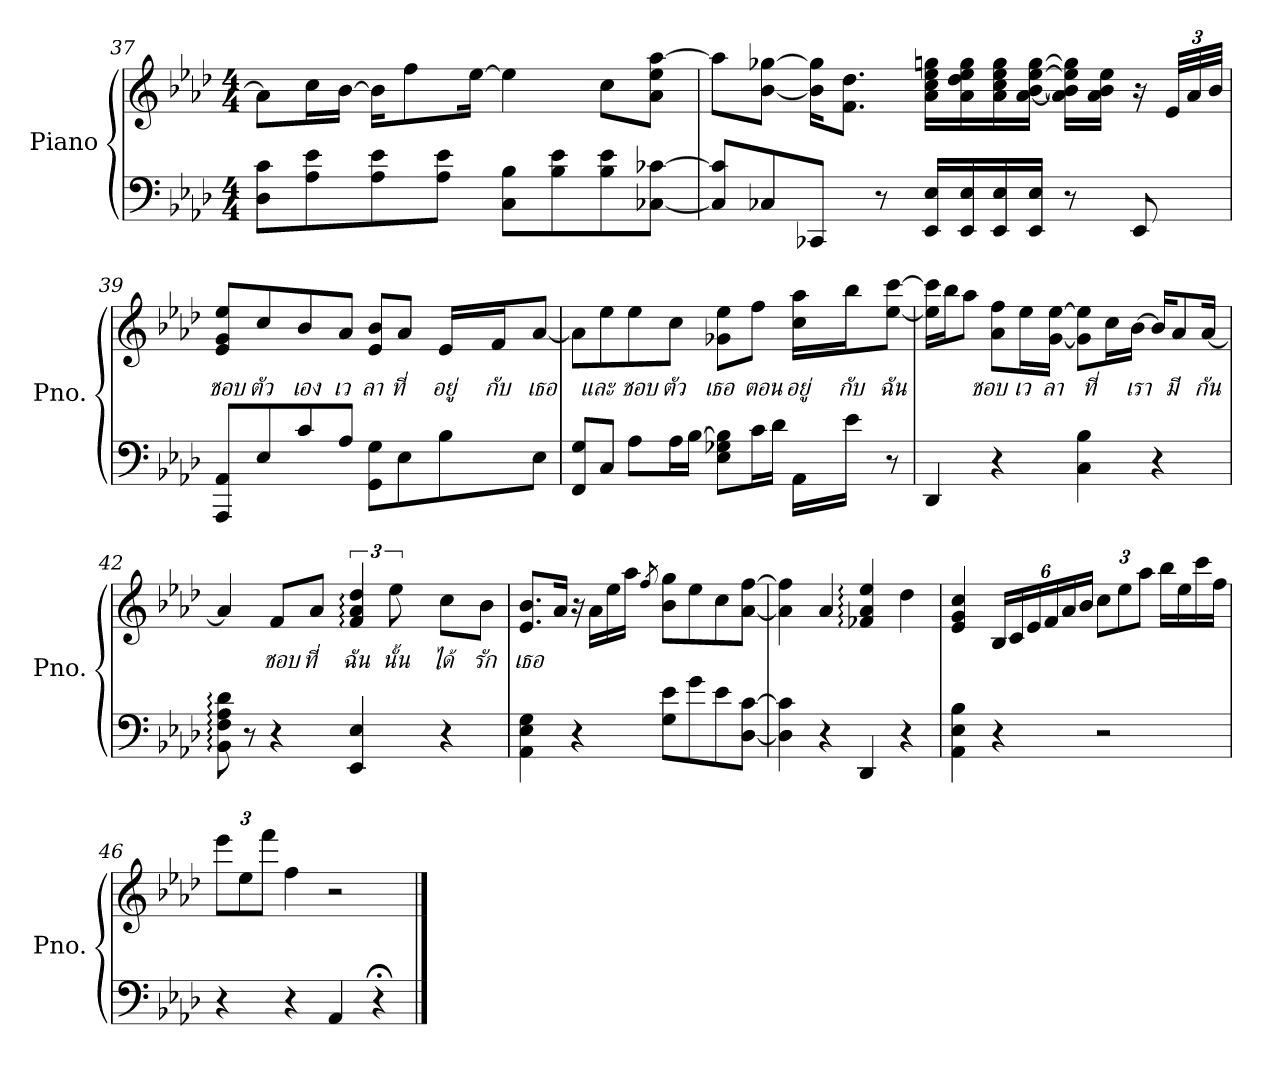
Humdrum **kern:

**kern	**kern	**text
*part1	*part1	*part1
*staff2	*staff1	*staff1
*I"Piano	*	*
*I'Pno.	*	*
*clefF4	*clefG2	*
*k[b-e-a-d-]	*k[b-e-a-d-]	*
*M4/4	*M4/4	*
=37	=37	=37
8D-\ 8c\L	8a-\L]	.
8A-\ 8e-\	16cc\L	.
.	[16b-\JJ	.
8A-\ 8e-\	16b-\KL]	.
.	8ff\	.
8A-\ 8e-\J	.	.
.	[16ee-\Jk	.
8C\ 8B-\L	4ee-\]	.
8B-\ 8e-\	.	.
8B-\ 8e-\	8cc\L	.
[8C-X\ [8c-X\J	8a-\ 8ee-\ [8aa-\J	.
!!LO:LB:g=z
=38	=38	=38
8C-/] 8c-/]L	8aa-\L]	.
8C-X/	[8b-\ [8gg-X\J	.
8CC-X/J	16b-\] 16gg-\]KL	.
.	8.f\ 8.dd-\J	.
8r	.	.
16EE-/ 16E-/LL	16a-\ 16cc\ 16ee-\ 16ggn\LL	.
16EE-/ 16E-/	16a-\ 16dd-\ 16ee-\ 16gg\	.
16EE-/ 16E-/	16a-\ 16cc\ 16ee-\ 16gg\	.
16EE-/ 16E-/JJ	[16a-\ [16b-\ [16ee-\ [16gg\JJ	.
8r	16a-\] 16b-\] 16ee-\] 16gg\]LL	.
.	16a-\ 16b-\ 16ee-\JJ	.
8EE-/	16r	.
*	*Xbrackettup	*
.	48e-/LLL	.
.	48a-/	.
.	48b-/JJJ	.
=39	=39	=39
!	!	!LO:LY:b
8AAA-/ 8AA-/L	8e-/ 8g/ 8ee-/L	ชอบ
!	!	!LO:LY:b
8E-/	8cc/	ตัว
!	!	!LO:LY:b
8c/	8b-/	เอง
!	!	!LO:LY:b
8A-/J	8a-/J	เว
!	!	!LO:LY:b
8GG\ 8G\L	8e-/ 8b-/L	ลา
!	!	!LO:LY:b
8E-\	8a-/J	ที่
!	!	!LO:LY:b
8B-\	16e-/LL	อยู่
!	!	!LO:LY:b
.	16f/J	กับ
!	!	!LO:LY:b
8E-\J	[8a-/J	เธอ
=40	=40	=40
8FF/ 8G/L	8a-\L]	.
!	!	!LO:LY:b
8C/J	8ee-\	และ
!	!	!LO:LY:b
8A-\L	8ee-\	ชอบ
!	!	!LO:LY:b
16A-\L	8cc\J	ตัว
[16B-\JJ	.	.
!	!	!LO:LY:b
8E-\ 8G-X\ 8B-\]L	8g-X\ 8ee-\L	เธอ
!	!	!LO:LY:b
16c\L	8ff\J	ตอน
16d-\JJ	.	.
!	!	!LO:LY:b
16AA-\LL	16cc\ 16aa-\LL	อยู่
!	!	!LO:LY:b
16e-\JJ	16bb-\J	กับ
!	!	!LO:LY:b
8r	[8ee-\ [8ccc\J	ฉัน
!!LO:LB:g=z
=41	=41	=41
4DD-/	16ee-\] 16ccc\]LL	.
.	16bb-\J	.
.	8aa-\J	.
!	!	!LO:LY:b
4r	8a-\ 8ff\L	ชอบ
!	!	!LO:LY:b
.	16ee-\L	เว
!	!	!LO:LY:b
.	[16g\ [16ee-\JJ	ลา
4C\ 4B-\	8g\] 8ee-\]L	.
!	!	!LO:LY:b
.	16cc\L	ที่
!	!	!LO:LY:b
.	[16b-\JJ	เรา
4r	16b-/KL]	.
!	!	!LO:LY:b
.	8a-/	มี
!	!	!LO:LY:b
.	[16a-/Jk	กัน
=42	=42	=42
8BB-\: 8F\: 8A-\: 8d-\:	4a-/]	.
8r	.	.
!	!	!LO:LY:b
4r	8f/L	ชอบ
!	!	!LO:LY:b
.	8a-/J	ที่
*	*brackettup	*
!	!	!LO:LY:b
4EE-/ 4E-/	6f/: 6a-/: 6dd-/:	ฉัน
!	!	!LO:LY:b
.	12ee-\	นั้น
!	!	!LO:LY:b
4r	8cc\L	ได้
!	!	!LO:LY:b
.	8b-\J	รัก
=43	=43	=43
!	!	!LO:LY:b
4AA-\ 4E-\ 4G\	8.e-/ 8.b-/L	เธอ
.	16a-/Jk	.
4r	16r	.
.	16a-\LL	.
.	16ee-\	.
.	16aa-\JJ	.
.	8qff/	.
8G\ 8e-\L	8b-\ 8gg\L	.
8g\	8ee-\	.
8e-\	8cc\	.
[8D-\ [8c\J	[8a-\ [8ff\J	.
!!LO:LB:g=z
=44	=44	=44
4D-\] 4c\]	4a-\] 4ff\]	.
4r	4a-/	.
*	*MM63	*
4DD-/	4f-X/: 4a-/: 4ee-/:	.
*	*MM61	*
4r	4dd-\	.
=45	=45	=45
4AA-\ 4E-\ 4B-\	4e-/ 4g/ 4cc/	.
*	*Xbrackettup	*
4r	24B-/LL	.
.	24c/	.
.	24e-/	.
.	24f/	.
.	24a-/	.
.	24b-/JJ	.
2r	12cc\L	.
.	12ee-\	.
.	12aa-\J	.
.	16bb-\LL	.
.	16ee-\	.
.	16ccc\	.
.	16ff\JJ	.
=46	=46	=46
4r	12eee-\L	.
.	12ee-\	.
.	12fff\J	.
4r	4ff\	.
4AA-/	2r	.
4r;<	.	.
==	==	==
*-	*-	*-
